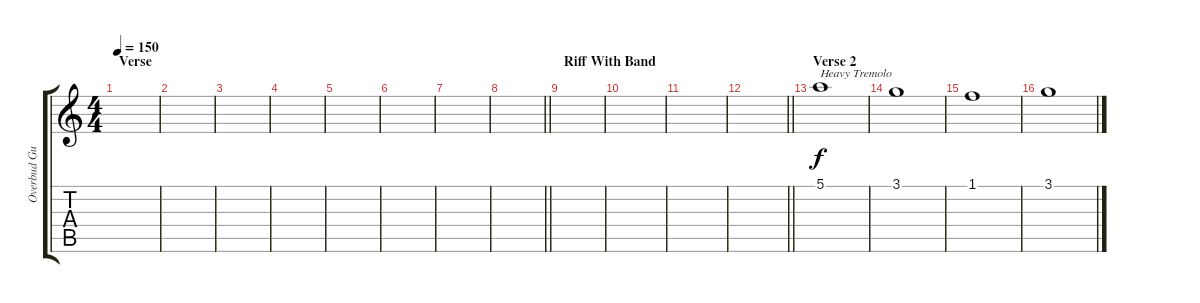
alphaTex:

\track ("Overbud Guitar" "Overbud Gu") {instrument overdrivenguitar}
\staff {score tabs}
\tuning (E4 B3 G3 D3 A2 E2) {hide}
\ts (4 4)
\section ("" "Verse")
\tempo 150
\clef g2
\ks c
|
|
|
|
|
|
|
\barLineRight lightlight
|
\section ("" "Riff With Band")
|
|
|
\barLineRight lightlight
|
\section ("" "Verse 2")
5.1.1{txt "Heavy Tremolo"} |
3.1.1 |
1.1.1 |
3.1.1
